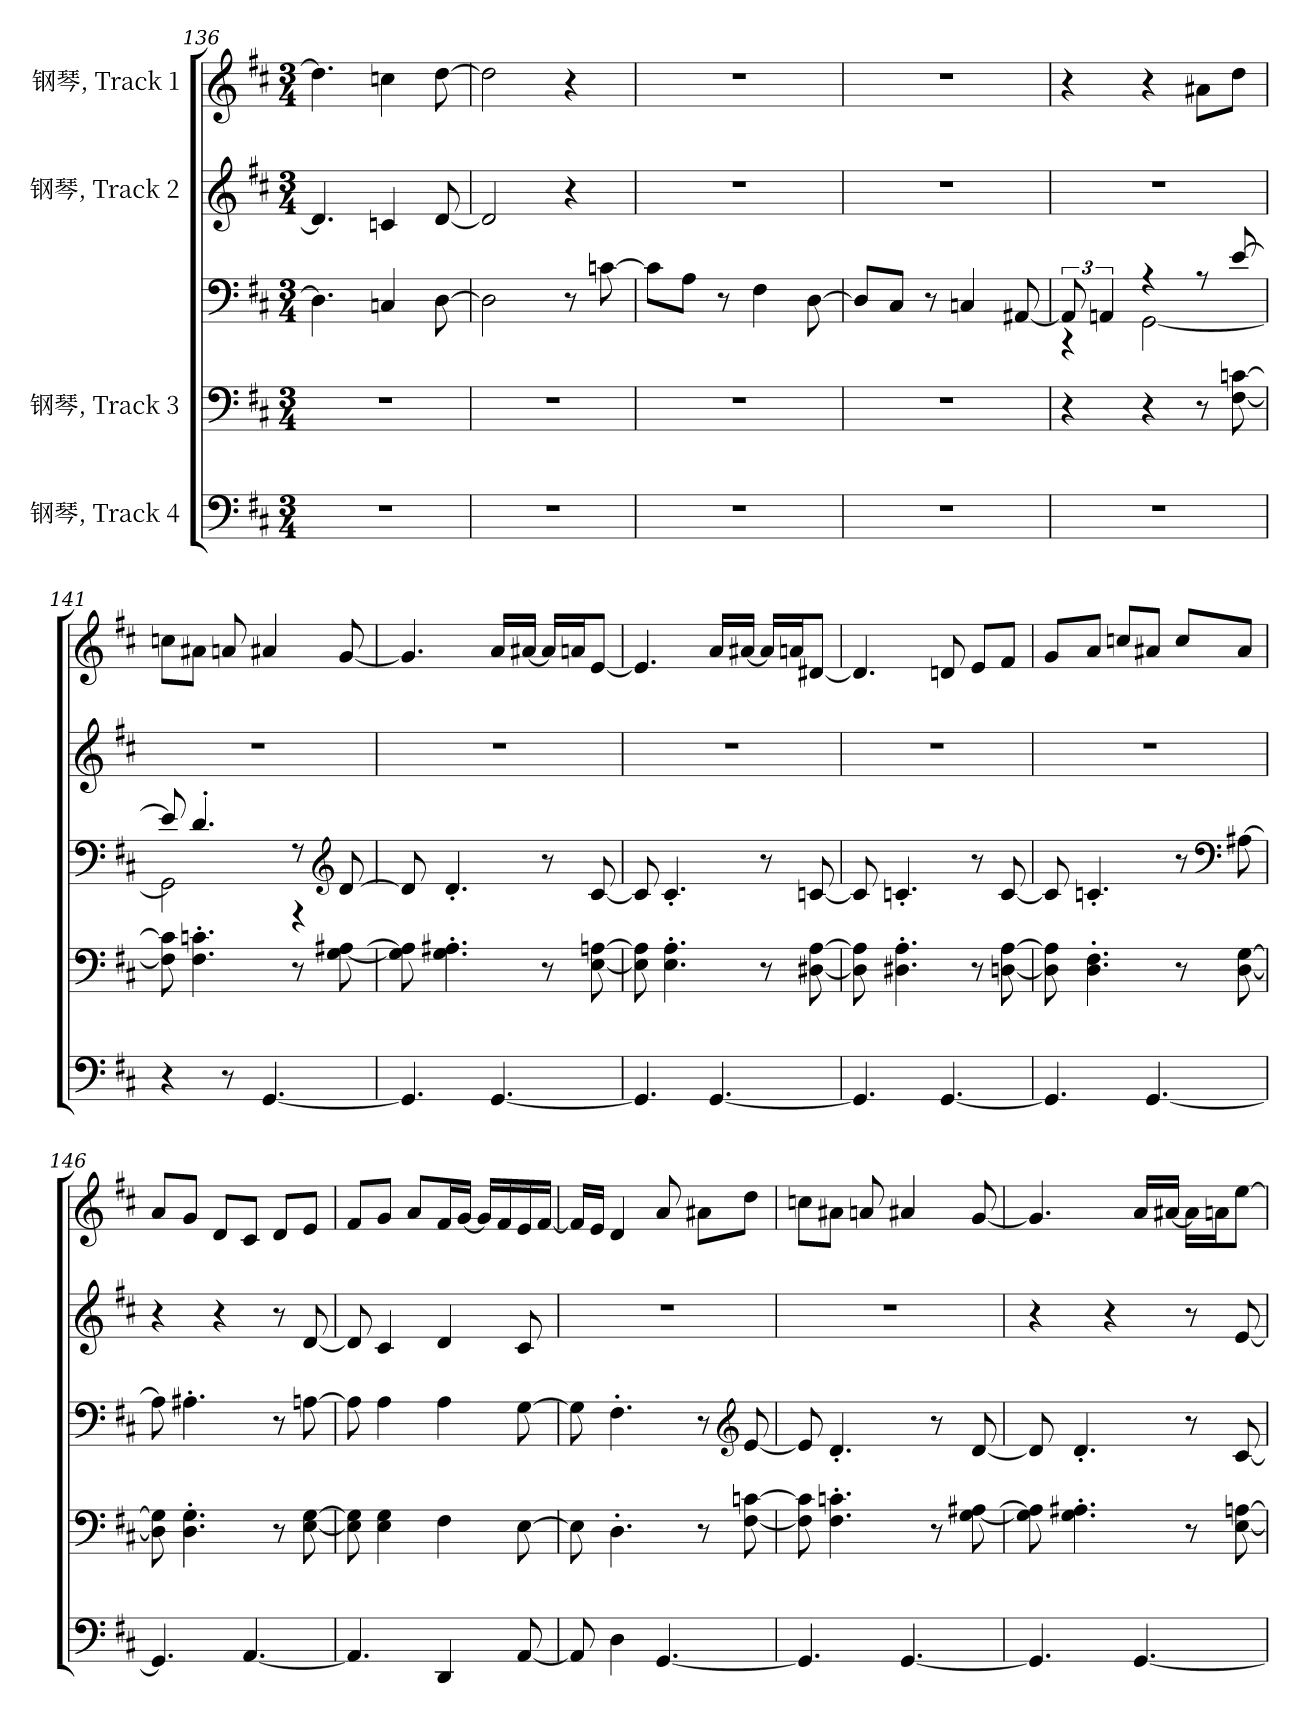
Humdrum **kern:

**kern	**kern	**kern	**kern	**kern
*part4	*part3	*part3	*part2	*part1
*staff5	*staff4	*staff3	*staff2	*staff1
*I"钢琴, Track 4	*I"钢琴, Track 3	*	*I"钢琴, Track 2	*I"钢琴, Track 1
*clefF4	*clefF4	*clefF4	*clefG2	*clefG2
*k[f#c#]	*k[f#c#]	*k[f#c#]	*k[f#c#]	*k[f#c#]
*M3/4	*M3/4	*M3/4	*M3/4	*M3/4
=136	=136	=136	=136	=136
2.r	2.r	4.D\]	4.d/]	4.dd\]
.	.	4Cn/	4cn/	4ccn\
.	.	[8D\	[8d/	[8dd\
=137	=137	=137	=137	=137
2.r	2.r	2D\]	2d/]	2dd\]
.	.	8r	4r	4r
.	.	[8cn\	.	.
=138	=138	=138	=138	=138
2.r	2.r	8c\L]	2.r	2.r
.	.	8A\J	.	.
.	.	8r	.	.
.	.	4F#\	.	.
.	.	[8D\	.	.
!!LO:LB:g=z
=139	=139	=139	=139	=139
2.r	2.r	8D/L]	2.r	2.r
.	.	8C#/J	.	.
.	.	8r	.	.
.	.	4Cn/	.	.
.	.	[8AA#X/	.	.
=140	=140	=140	=140	=140
*	*	*^	*	*
2.r	4r	12AA#/]	4r	2.r	4r
.	.	6AAn/	.	.	.
.	4r	4r	[2GG\	.	4r
.	8r	8r	.	.	8a#X\L
.	[8F#\ [8cn\	[8e/	.	.	8dd\J
=141	=141	=141	=141	=141	=141
4r	8F#\] 8c\]	8e/]	2GG\]	2.r	8ccn\L
.	4.F#\' 4.cn\'	4.d'/	.	.	8a#X\J
8r	.	.	.	.	8an/
[4.GG/	.	.	.	.	4a#X/
.	8r	8r	4r	.	.
*	*	*clefG2	*	*	*
.	[8G\ [8A#X\	[8d/	.	.	[8g/
*	*	*v	*v	*	*
=142	=142	=142	=142	=142
4.GG/]	8G\] 8A#\]	8d/]	2.r	4.g/]
.	4.G\' 4.A#X\'	4.d'/	.	.
[4.GG/	.	.	.	16a/LL
.	.	.	.	[16a#X/JJ
.	8r	8r	.	16a#/LL]
.	.	.	.	16an/J
.	[8E\ [8An\	[8c#/	.	[8e/J
!!LO:PB:g=z
=143	=143	=143	=143	=143
4.GG/]	8E\] 8A\]	8c#/]	2.r	4.e/]
.	4.E\' 4.A\'	4.c#'/	.	.
[4.GG/	.	.	.	16a/LL
.	.	.	.	[16a#X/JJ
.	8r	8r	.	16a#/LL]
.	.	.	.	16an/J
.	[8D#X\ [8A\	[8cn/	.	[8d#X/J
=144	=144	=144	=144	=144
4.GG/]	8D#\] 8A\]	8c/]	2.r	4.d#/]
.	4.D#X\' 4.A\'	4.cn'/	.	.
[4.GG/	.	.	.	8dn/
.	8r	8r	.	8e/L
.	[8Dn\ [8A\	[8c/	.	8f#/J
=145	=145	=145	=145	=145
4.GG/]	8D\] 8A\]	8c/]	2.r	8g/L
.	4.D\' 4.F#\'	4.cn'/	.	8a/J
.	.	.	.	8ccn/L
[4.GG/	.	.	.	8a#X/J
.	8r	8r	.	8cc/L
*	*	*clefF4	*	*
.	[8D\ [8G\	[8A#X\	.	8a#/J
=146	=146	=146	=146	=146
4.GG/]	8D\] 8G\]	8A#\]	4r	8a/L
.	4.D\' 4.G\'	4.A#X'\	.	8g/J
.	.	.	4r	8d/L
[4.AA/	.	.	.	8c#/J
.	8r	8r	8r	8d/L
.	[8E\ [8G\	[8An\	[8d/	8e/J
!!LO:LB:g=z
=147	=147	=147	=147	=147
4.AA/]	8E\] 8G\]	8A\]	8d/]	8f#/L
.	4E\ 4G\	4A\	4c#/	8g/J
.	.	.	.	8a/L
4DD/	4F#\	4A\	4d/	16f#/L
.	.	.	.	[16g/JJ
.	.	.	.	16g/LL]
.	.	.	.	16f#/
[8AA/	[8E\	[8G\	8c#/	16e/
.	.	.	.	[16f#/JJ
=148	=148	=148	=148	=148
8AA/]	8E\]	8G\]	2.r	16f#/LL]
.	.	.	.	16e/JJ
4D\	4.D'\	4.F#'\	.	4d/
[4.GG/	.	.	.	8a/
.	8r	8r	.	8a#X\L
*	*	*clefG2	*	*
.	[8F#\ [8cn\	[8e/	.	8dd\J
=149	=149	=149	=149	=149
4.GG/]	8F#\] 8c\]	8e/]	2.r	8ccn\L
.	4.F#\' 4.cn\'	4.d'/	.	8a#X\J
.	.	.	.	8an/
[4.GG/	.	.	.	4a#X/
.	8r	8r	.	.
.	[8G\ [8A#X\	[8d/	.	[8g/
=150	=150	=150	=150	=150
4.GG/]	8G\] 8A#\]	8d/]	4r	4.g/]
.	4.G\' 4.A#X\'	4.d'/	.	.
.	.	.	4r	.
[4.GG/	.	.	.	16a/LL
.	.	.	.	[16a#X/JJ
.	8r	8r	8r	16a#\LL]
.	.	.	.	16an\J
.	[8E\ [8An\	[8c#/	[8e/	[8ee\J
=	=	=	=	=
*-	*-	*-	*-	*-
